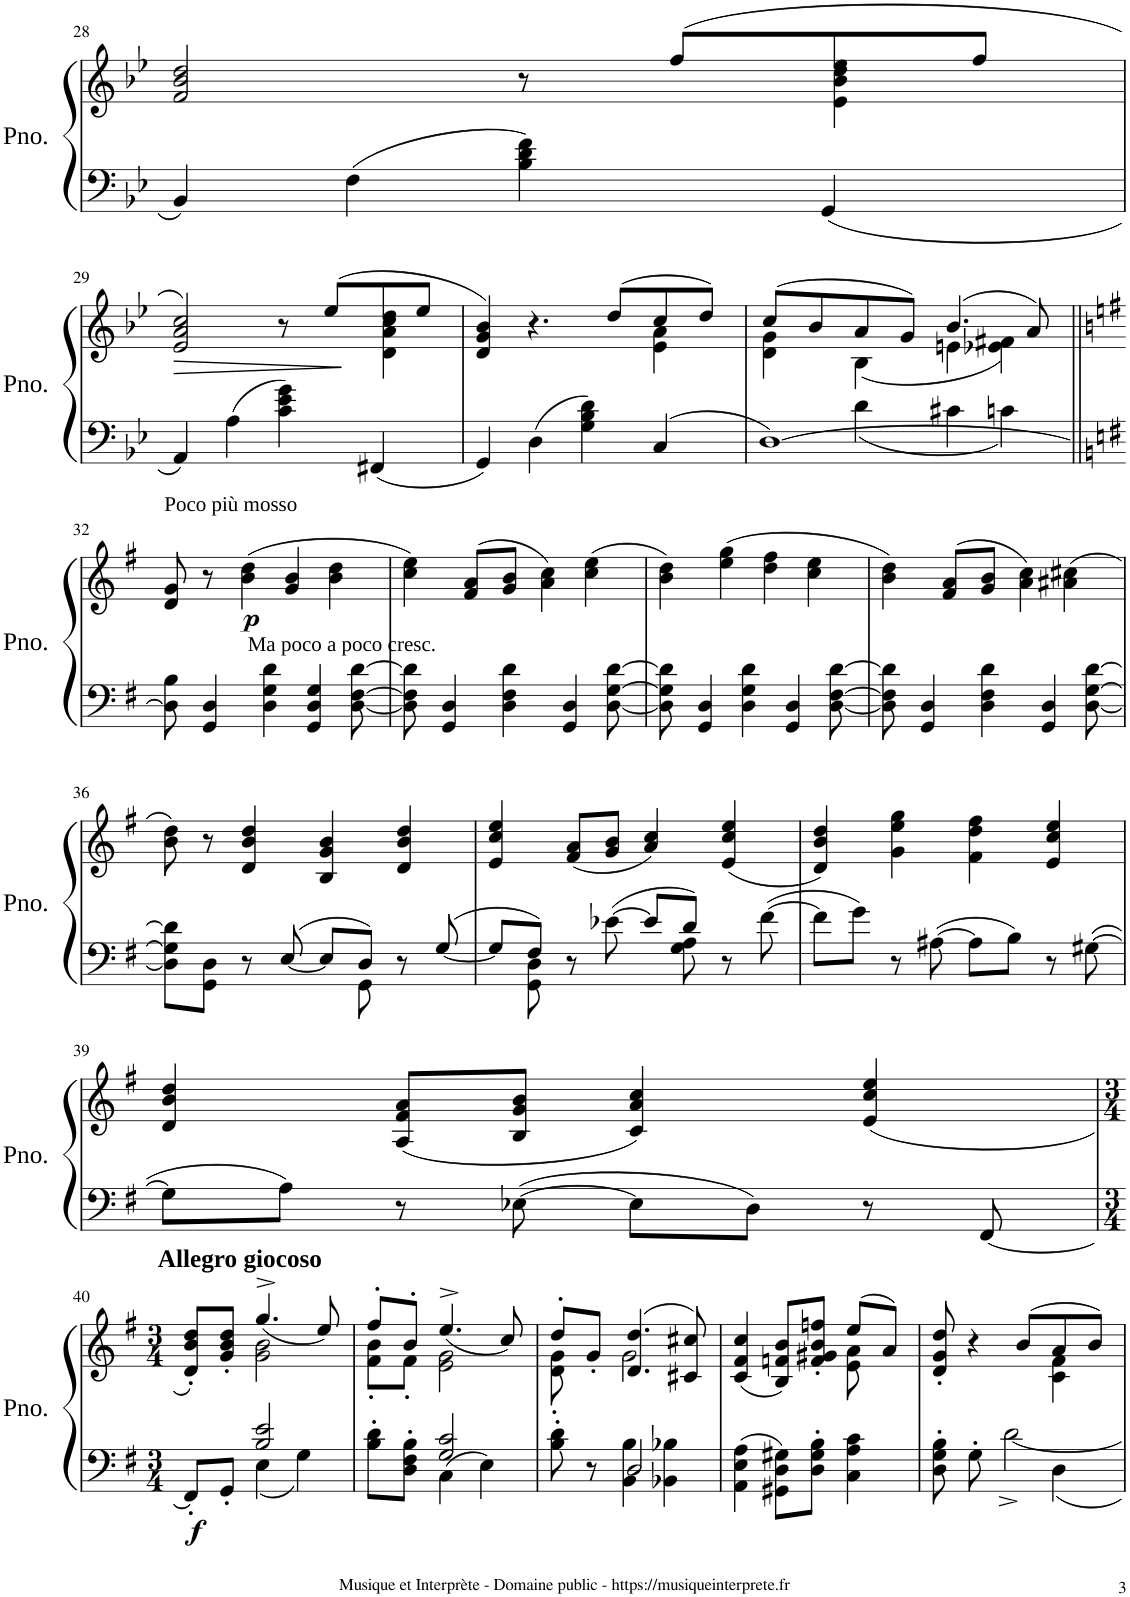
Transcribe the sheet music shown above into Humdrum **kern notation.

**kern	**kern	**dynam
*part1	*part1	*part1
*staff2	*staff1	*staff1/2
*I"Piano	*	*
*I'Pno.	*	*
!!LO:PB:g=z
*clefF4	*clefG2	*
*k[b-e-]	*k[b-e-]	*
*M4/4	*M4/4	*
*met(c)	*met(c)	*
=28	=28	=28
*	*^	*
4BB-/	2f/ 2b-/ 2dd/	2.ryy	.
4F\	.	.	.
4B-\ 4d\ 4f\	8r	.	.
.	(8ff/L	.	.
4GG/	8ee-/	4e-\ 4b-\ 4dd\	.
.	8ff/J	.	.
!!LO:LB:g=z	!!
=29	=29	=29	=29
!	!	!	!LO:HP:b
4AA/	2e-/ 2a/ 2cc/)	2.ryy	>
4A\	.	.	.
4c\ 4e-\ 4g\	8r	.	.
.	(8ee-/L	.	.
4FF#X/	8dd/	4d\ 4a\ 4cc\	.
.	8ee-/J	.	.
*	*v	*v	*
.	.	]
=30	=30	=30
*	*^	*
4GG/	4d/ 4g/ 4b-/)	2.ryy	.
4D\	4.r	.	.
4G\ 4B-\ 4d\	.	.	.
.	(8dd/L	.	.
4C/	8cc/	4e-\ 4a\	.
.	8dd/J)	.	.
=31	=31	=31	=31
*^	*	*	*
[1D	4ryy	(8cc/L	4d\ 4g\	.
.	.	8b-/	.	.
.	4d\	8a/	(4B-\	.
.	.	8g/J)	.	.
.	4c#X\	(4.b-/	4en\	.
.	4cn\	.	4e-X\ 4f#X\)	.
.	.	8a/)	.	.
*v	*v	*	*	*
*	*v	*v	*
!!LO:LB:g=z
=32||	=32||	=32||
*k[f#]	*k[f#]	*
!	!LO:TX:b:t=Ma poco a poco cresc.	!
!	!LO:TX:a:t=Poco più mosso	!
8D\] 8B\	8d/ 8g/	.
4GG/ 4D/	8r	.
!	!	!LO:DY:b
.	(4b\ 4dd\	p
4D\ 4G\ 4d\	.	.
.	4g/ 4b/	.
4GG/ 4D/ 4G/	.	.
.	4b\ 4dd\	.
[8D\ [8F#\ [8d\	.	.
=33	=33	=33
8D\] 8F#\] 8d\]	4cc\ 4ee\)	.
4GG/ 4D/	.	.
.	(8f#/ 8a/L	.
4D\ 4F#\ 4d\	8g/ 8b/J	.
.	4a\ 4cc\)	.
4GG/ 4D/	.	.
.	(4cc\ 4ee\	.
[8D\ [8G\ [8d\	.	.
=34	=34	=34
8D\] 8G\] 8d\]	4b\ 4dd\)	.
4GG/ 4D/	.	.
.	(4ee\ 4gg\	.
4D\ 4G\ 4d\	.	.
.	4dd\ 4ff#\	.
4GG/ 4D/	.	.
.	4cc\ 4ee\	.
[8D\ [8F#\ [8d\	.	.
=35	=35	=35
8D\] 8F#\] 8d\]	4b\ 4dd\)	.
4GG/ 4D/	.	.
.	(8f#/ 8a/L	.
4D\ 4F#\ 4d\	8g/ 8b/J	.
.	4a\ 4cc\)	.
4GG/ 4D/	.	.
.	(4a#X\ 4cc#X\	.
[8D\ [8G\ [8d\	.	.
!!LO:LB:g=z
=36	=36	=36
*^	*	*
8D\] 8G\] 8d\]L	2ryy	8b\ 8dd\)	.
8GG\ 8D\J	.	8r	.
8r	.	4d/ 4b/ 4dd/	.
[8E/	.	.	.
8E/L]	8ryy	4B/ 4g/ 4b/	.
8D/J	8GG\	.	.
8r	4ryy	4d/ 4b/ 4dd/	.
[8G/	.	.	.
=37	=37	=37	=37
8G/L]	8ryy	4e/ 4cc/ 4ee/	.
8F#/J	8GG\ 8D\	.	.
8r	4ryy	(8f#/ 8a/L	.
[8e-X\	.	8g/ 8b/J	.
8e-/L]	8ryy	4a/ 4cc/)	.
8d/J	8G\ 8A\	.	.
8r	4ryy	(4e/ 4cc/ 4ee/	.
[8f#\	.	.	.
*v	*v	*	*
=38	=38	=38
8f#\L]	4d/ 4b/ 4dd/)	.
8g\J	.	.
8r	4g\ 4ee\ 4gg\	.
[8A#X\	.	.
8A#\L]	4f#\ 4dd\ 4ff#\	.
8B\J	.	.
8r	4e/ 4cc/ 4ee/	.
[8G#X\	.	.
!!LO:LB:g=z
=39	=39	=39
8G#\L]	4d/ 4b/ 4dd/	.
8A\J	.	.
8r	(8A/ 8f#/ 8a/L	.
[8E-X\	8B/ 8g/ 8b/J	.
8E-\L]	4c/ 4a/ 4cc/)	.
8D\J	.	.
8r	(4e/ 4cc/ 4ee/	.
[8FF#/	.	.
!!LO:LB:g=z
=40	=40	=40
*M3/4	*M3/4	*
*^	*^	*
!	!	!LO:TX:a:B:t=Allegro giocoso	!	!
!	!	!	!	!LO:DY:b=2
8FF#'/L]	4ryy	8d/' 8b/' 8dd/'L)	4ryy	f
8GG'/J	.	8g/' 8b/' 8dd/'J	.	.
2B/ 2e/	4E\	2g\ 2b\	(4.gg^/	.
.	4G\	.	.	.
.	.	.	8ee/)	.
=41	=41	=41	=41	=41
8B\' 8d\'L	4ryy	8f#\' 8b\'L	8ff#'/L	.
8D\' 8F#\' 8B\'J	.	8f#'\J	8b'/J	.
4C\	2G/ 2c/	2e\ 2g\	(4.ee^/	.
4E\	.	.	.	.
.	.	.	8cc/)	.
=42	=42	=42	=42	=42
8B\' 8d\'	4ryy	8dd'/L	8d\' 8g\'	.
8r	.	8g'/J	8ryy	.
4BB\ 4B\	2D/	(4.d/ 4.dd/	2g\	.
4BB-X\ 4B-X\	.	.	.	.
.	.	8c#X/ 8cc#X/)	.	.
*v	*v	*	*	*
=43	=43	=43	=43
4AA\ 4E\ 4A\	(4c/ 4f#/ 4cc/	2ryy	.
8GG#X\ 8D\ 8G#X\L	8B/ 8fn/ 8b/L)	.	.
8D\' 8G#\' 8B\'J	8f/' 8g#X/' 8b/' 8ffn/'J	.	.
4C\ 4A\ 4c\	(8ee/L	8e\ 8a\	.
.	8a/J)	8ryy	.
=44	=44	=44	=44
*^	*	*	*
8D\' 8G\' 8B\'	2ryy	8d/' 8g/' 8dd/'	2ryy	.
8G'\	.	4r	.	.
[2d^\	.	.	.	.
.	.	(8b/L	.	.
.	4D\	8a/	4c\ 4f#\	.
.	.	8b/J)	.	.
*v	*v	*	*	*
*	*v	*v	*
=	=	=
*-	*-	*-
